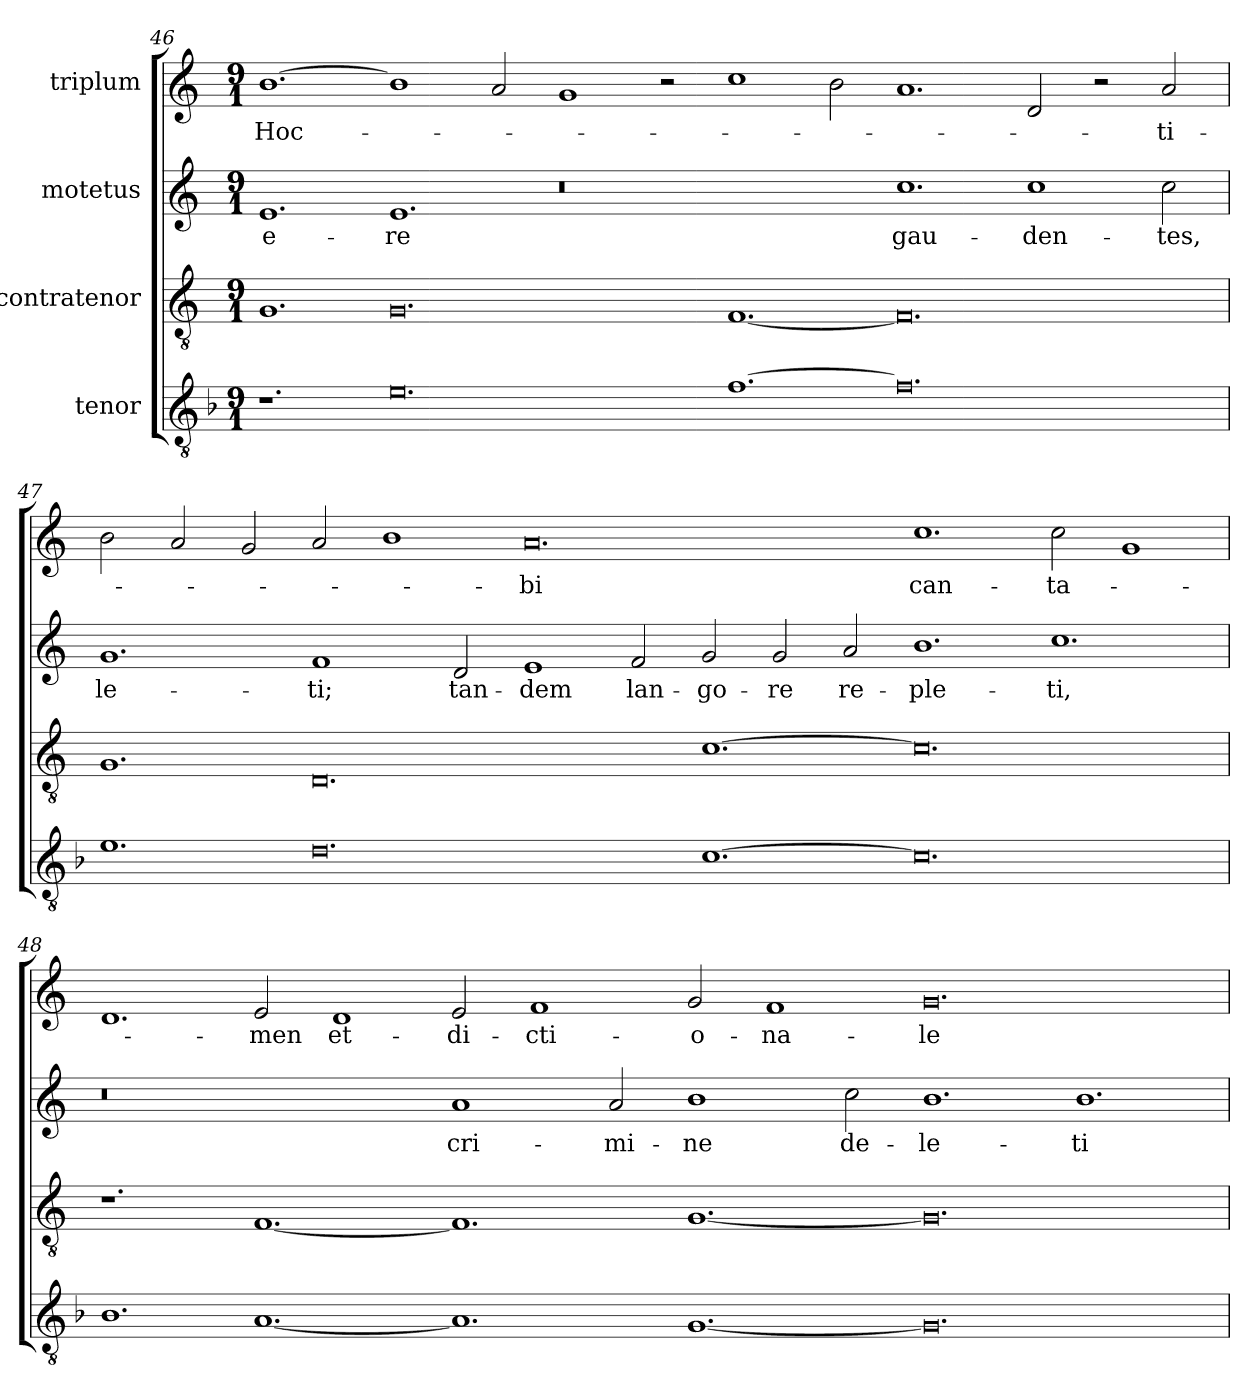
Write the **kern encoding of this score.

**kern	**kern	**kern	**text	**kern	**text
*part4	*part3	*part2	*part2	*part1	*part1
*staff4	*staff3	*staff2	*staff2	*staff1	*staff1
*I"tenor	*I"contratenor	*I"motetus	*	*I"triplum	*
!!LO:LB:g=z
*clefGv2	*clefGv2	*clefG2	*	*clefG2	*
*k[b-]	*k[]	*k[]	*	*k[]	*
*F:	*C:	*C:	*	*C:	*
*M9/1	*M9/1	*M9/1	*	*M9/1	*
=46	=46	=46	=46	=46	=46
1.r	1.G/	1.e/	-e-	[1.b\	Hoc-
0.e\	0.G/	1.e/	-re	1b\]	.
.	.	.	.	2a/	.
.	.	0.r	.	1g/	.
.	.	.	.	2r	.
[1.f\	[1.F/	.	.	1cc\	.
.	.	.	.	2b\	.
0.f\]	0.F/]	1.cc\	gau-	1.a/	.
.	.	1cc\	-den-	2d/	.
.	.	.	.	2r	.
.	.	2cc\	-tes,	2a/	ti-
!!LO:PB:g=z
=47	=47	=47	=47	=47	=47
1.e\	1.G/	1.g/	le-	2b\	.
.	.	.	.	2a/	.
.	.	.	.	2g/	.
0.d\	0.D/	1f/	-ti;	2a/	.
.	.	.	.	1b\	.
.	.	2d/	tan-	.	.
.	.	1e/	-dem	0.a/	-bi
.	.	2f/	lan-	.	.
[1.c\	[1.c\	2g/	-go-	.	.
.	.	2g/	-re	.	.
.	.	2a/	re-	.	.
0.c\]	0.c\]	1.b\	-ple-	1.cc\	can-
.	.	1.cc\	-ti,	2cc\	-ta-
.	.	.	.	1g/	.
!!LO:LB:g=z
=48	=48	=48	=48	=48	=48
1.B-\	1.r	0.r	.	1.d/	.
[1.A/	[1.F/	.	.	2e/	-men
.	.	.	.	1d/	et-
1.A/]	1.F/]	1a/	cri-	2e/	di-
.	.	.	.	1f/	-cti-
.	.	2a/	-mi-	.	.
[1.G/	[1.G/	1b\	-ne	2g/	-o-
.	.	.	.	1f/	-na-
.	.	2cc\	de-	.	.
0.G/]	0.G/]	1.b\	-le-	0.g/	-le
.	.	1.b\	-ti	.	.
=	=	=	=	=	=
*-	*-	*-	*-	*-	*-
